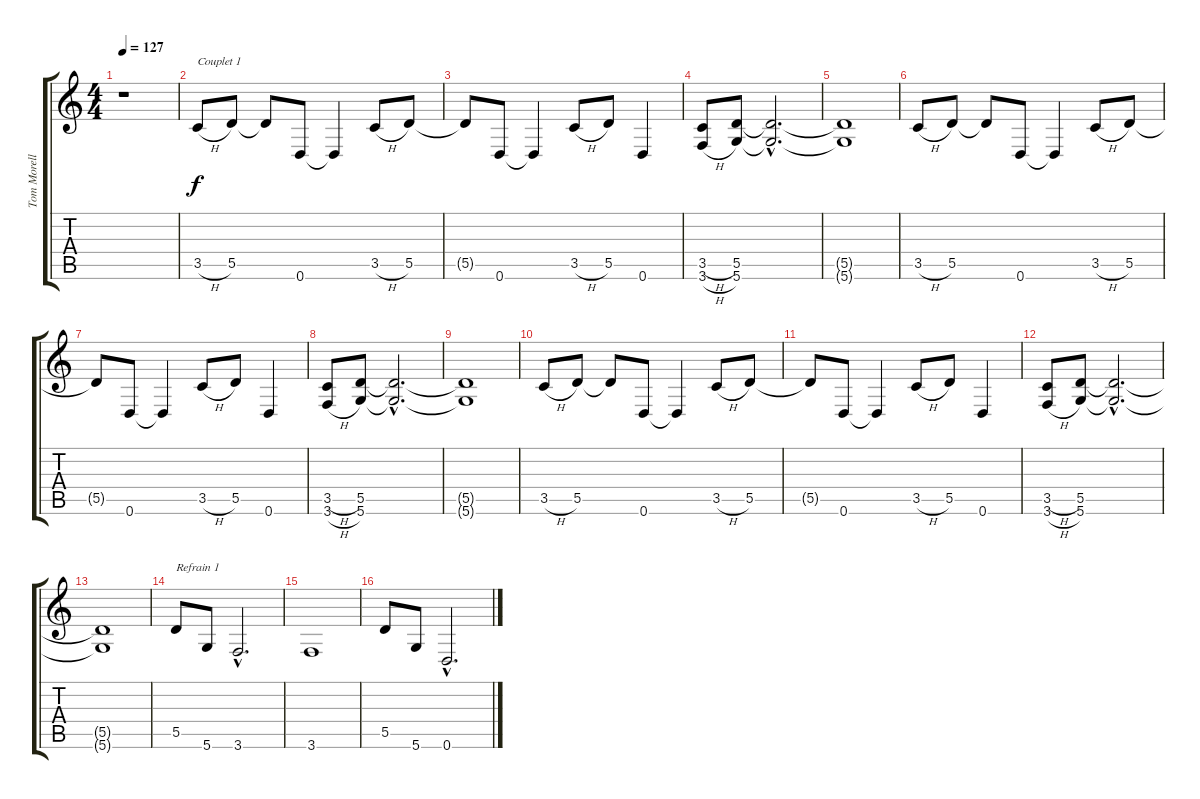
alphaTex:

\track ("Tom Morello" "Tom Morell") {instrument distortionguitar}
\staff {score tabs}
\tuning (E4 B3 G3 D3 A2 D2) {hide}
\ts (4 4)
\tempo 127
\clef g2
\ks c
r.1{dy f} |
3.5{h}.8{txt "Couplet 1"} 5.5.8 5.5{t}.8 0.6.8 0.6{t}.4 3.5{h}.8 5.5.8 |
5.5{t}.8 0.6.8 0.6{t}.4 3.5{h}.8 5.5.8 0.6.4 |
(3.5{h} 3.6{h}).8 (5.5 5.6).8 (5.5{hac t} 5.6{hac t}).2{d} |
(5.5{t} 5.6{t}).1 |
3.5{h}.8 5.5.8 5.5{t}.8 0.6.8 0.6{t}.4 3.5{h}.8 5.5.8 |
5.5{t}.8 0.6.8 0.6{t}.4 3.5{h}.8 5.5.8 0.6.4 |
(3.5{h} 3.6{h}).8 (5.5 5.6).8 (5.5{hac t} 5.6{hac t}).2{d} |
(5.5{t} 5.6{t}).1 |
3.5{h}.8 5.5.8 5.5{t}.8 0.6.8 0.6{t}.4 3.5{h}.8 5.5.8 |
5.5{t}.8 0.6.8 0.6{t}.4 3.5{h}.8 5.5.8 0.6.4 |
(3.5{h} 3.6{h}).8 (5.5 5.6).8 (5.5{hac t} 5.6{hac t}).2{d} |
(5.5{t} 5.6{t}).1 |
5.5.8{txt "Refrain 1"} 5.6.8 3.6{hac}.2{d} |
3.6.1 |
5.5.8 5.6.8 0.6{hac}.2{d}
